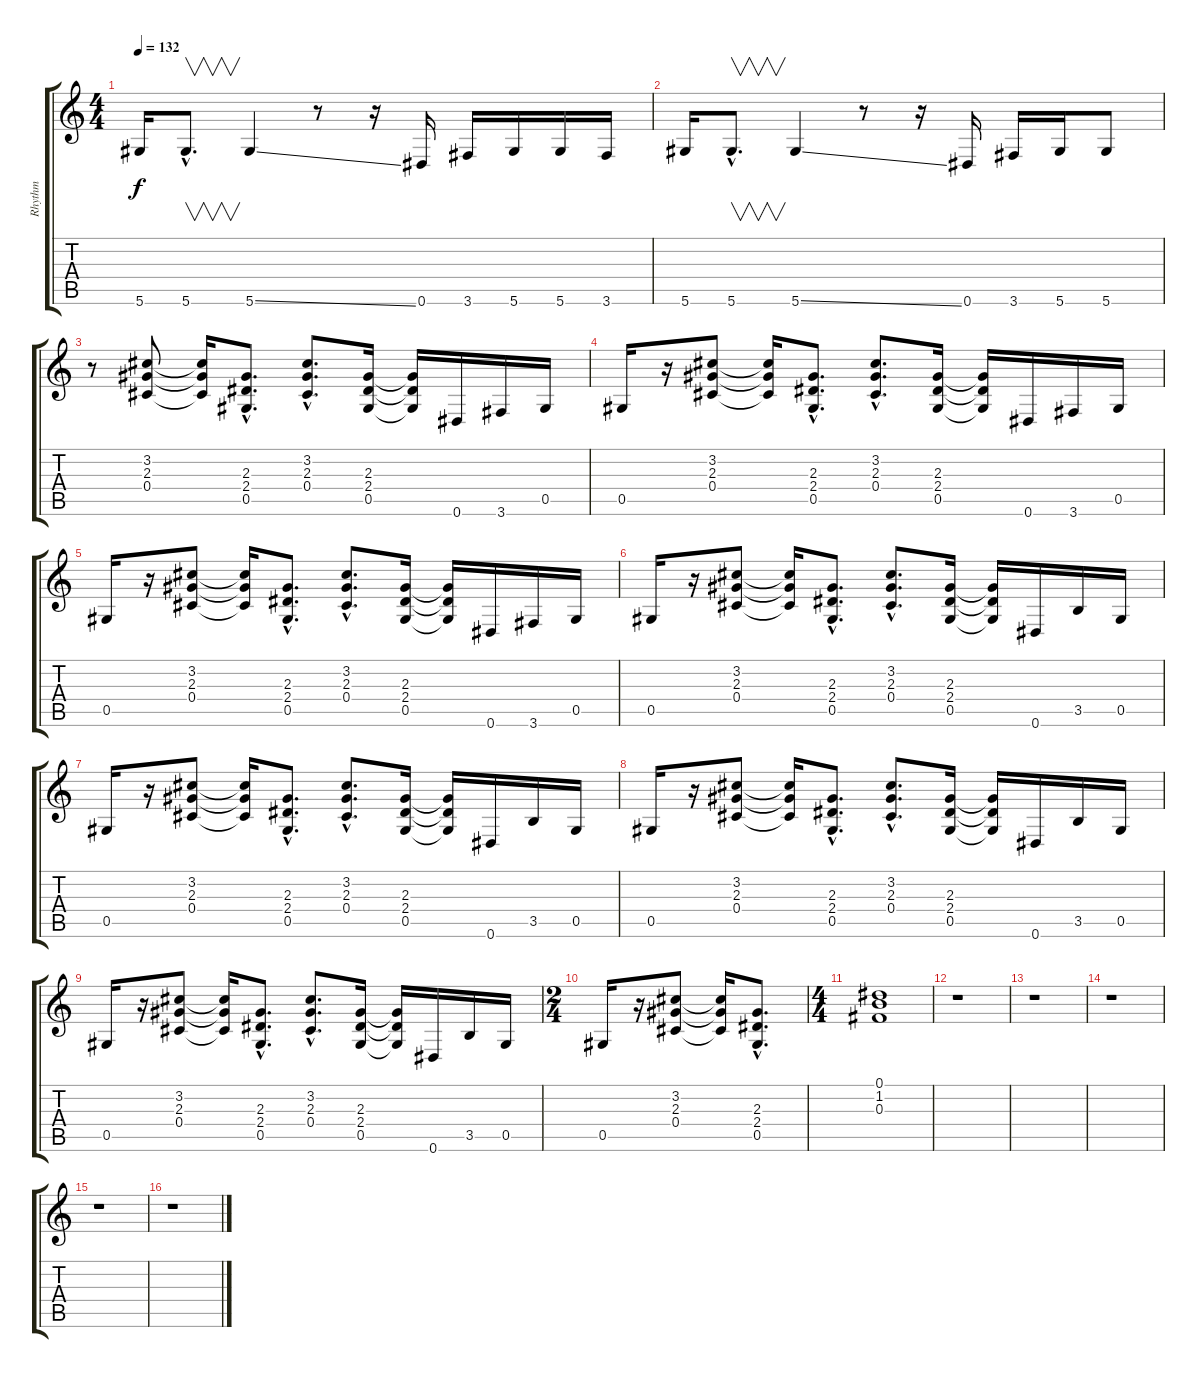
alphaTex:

\track ("Rhythm" "Rhythm") {instrument distortionguitar}
\staff {score tabs}
\tuning (Eb4 Bb3 Gb3 Db3 Ab2 Eb2) {hide}
\ts (4 4)
\tempo 132
\clef g2
\ks c
5.6.16{dy f} 5.6{hac}.8{v d} 5.6{ss}.4 r.8 r.16 0.6.16 3.6.16 5.6.16 5.6.16 3.6.16 |
5.6.16 5.6{hac}.8{v d} 5.6{ss}.4 r.8 r.16 0.6.16 3.6.16 5.6.16 5.6.8 |
r.8 (3.2 2.3 0.4).8 (3.2{t} 2.3{t} 0.4{t}).16 (2.3{hac} 2.4{hac} 0.5{hac}).8{d} (3.2{hac} 2.3{hac} 0.4{hac}).8{d} (2.3 2.4 0.5).16 (2.3{t} 2.4{t} 0.5{t}).16 0.6.16 3.6.16 0.5.16 |
0.5.16 r.16 (3.2 2.3 0.4).8 (3.2{t} 2.3{t} 0.4{t}).16 (2.3{hac} 2.4{hac} 0.5{hac}).8{d} (3.2{hac} 2.3{hac} 0.4{hac}).8{d} (2.3 2.4 0.5).16 (2.3{t} 2.4{t} 0.5{t}).16 0.6.16 3.6.16 0.5.16 |
0.5.16 r.16 (3.2 2.3 0.4).8 (3.2{t} 2.3{t} 0.4{t}).16 (2.3{hac} 2.4{hac} 0.5{hac}).8{d} (3.2{hac} 2.3{hac} 0.4{hac}).8{d} (2.3 2.4 0.5).16 (2.3{t} 2.4{t} 0.5{t}).16 0.6.16 3.6.16 0.5.16 |
0.5.16 r.16 (3.2 2.3 0.4).8 (3.2{t} 2.3{t} 0.4{t}).16 (2.3{hac} 2.4{hac} 0.5{hac}).8{d} (3.2{hac} 2.3{hac} 0.4{hac}).8{d} (2.3 2.4 0.5).16 (2.3{t} 2.4{t} 0.5{t}).16 0.6.16 3.5.16 0.5.16 |
0.5.16 r.16 (3.2 2.3 0.4).8 (3.2{t} 2.3{t} 0.4{t}).16 (2.3{hac} 2.4{hac} 0.5{hac}).8{d} (3.2{hac} 2.3{hac} 0.4{hac}).8{d} (2.3 2.4 0.5).16 (2.3{t} 2.4{t} 0.5{t}).16 0.6.16 3.5.16 0.5.16 |
0.5.16 r.16 (3.2 2.3 0.4).8 (3.2{t} 2.3{t} 0.4{t}).16 (2.3{hac} 2.4{hac} 0.5{hac}).8{d} (3.2{hac} 2.3{hac} 0.4{hac}).8{d} (2.3 2.4 0.5).16 (2.3{t} 2.4{t} 0.5{t}).16 0.6.16 3.5.16 0.5.16 |
0.5.16 r.16 (3.2 2.3 0.4).8 (3.2{t} 2.3{t} 0.4{t}).16 (2.3{hac} 2.4{hac} 0.5{hac}).8{d} (3.2{hac} 2.3{hac} 0.4{hac}).8{d} (2.3 2.4 0.5).16 (2.3{t} 2.4{t} 0.5{t}).16 0.6.16 3.5.16 0.5.16 |
\ts (2 4)
0.5.16 r.16 (3.2 2.3 0.4).8 (3.2{t} 2.3{t} 0.4{t}).16 (2.3{hac} 2.4{hac} 0.5{hac}).8{d} |
\ts (4 4)
(0.1 1.2 0.3).1 |
r.1 |
r.1 |
r.1 |
r.1 |
r.1
